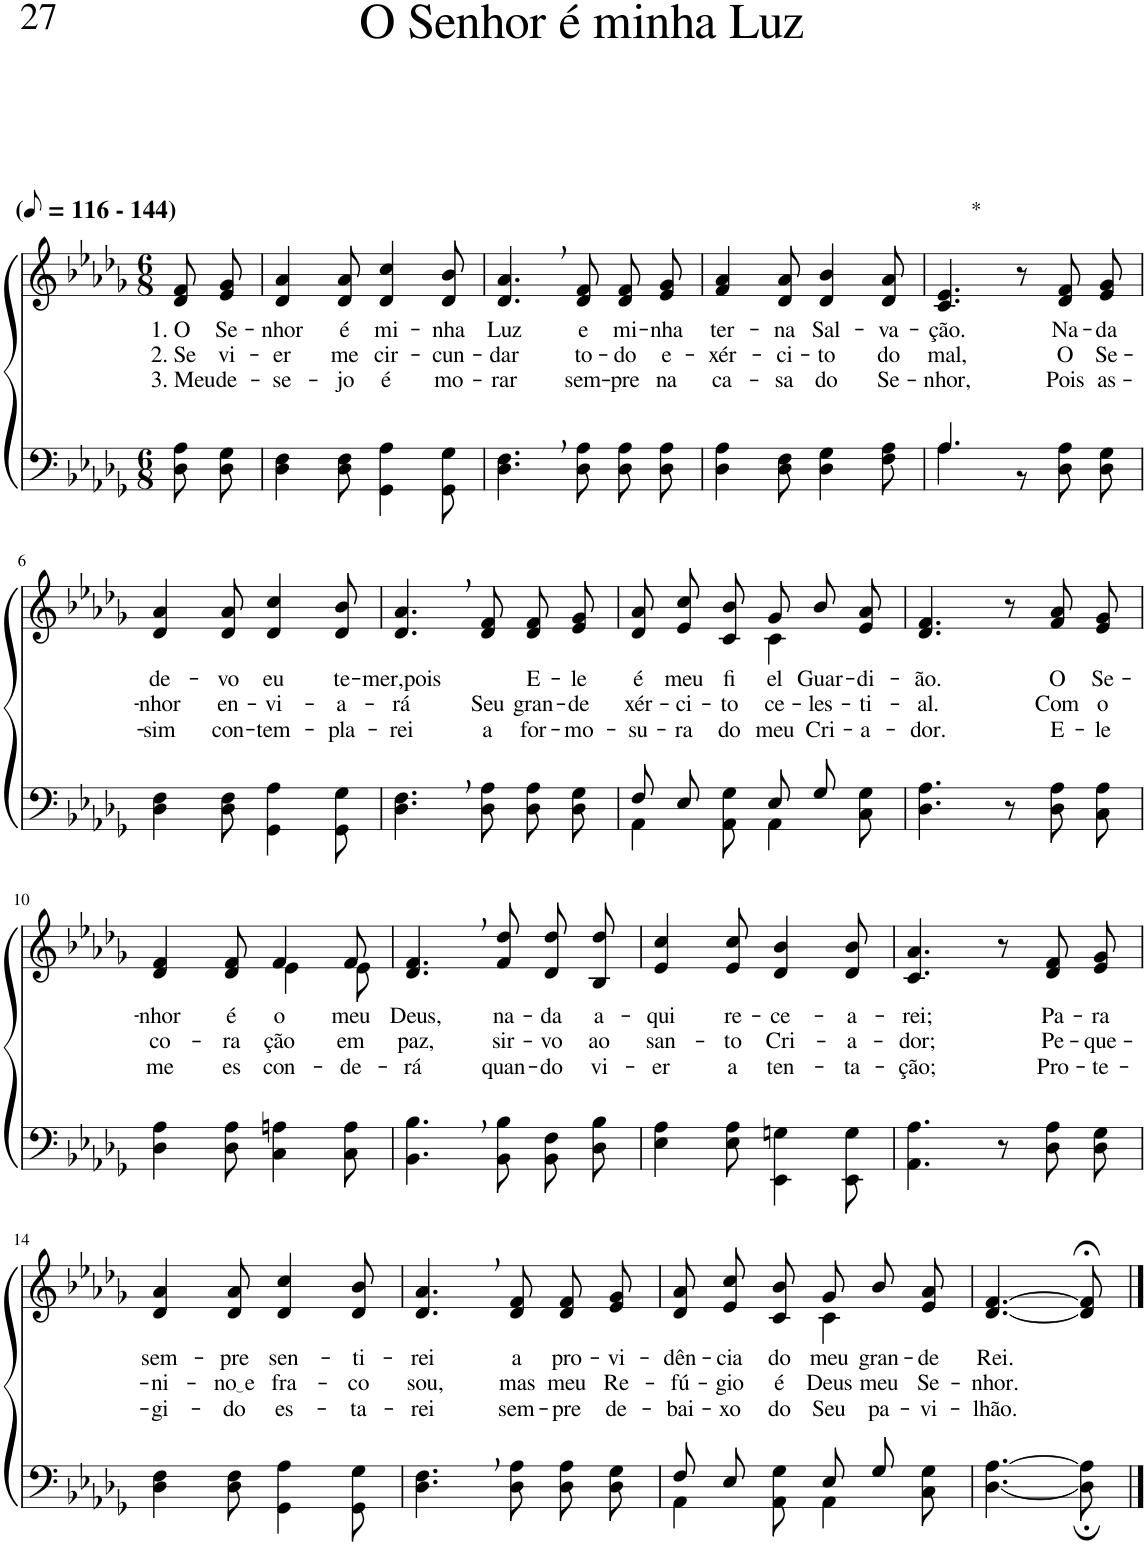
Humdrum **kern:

**kern	**kern	**text	**text	**text
*part2	*part1	*part1	*part1	*part1
*staff2	*staff1	*staff1	*staff1	*staff1
*I"Parte III e IV	*I"Parte I e II	*	*	*
*clefF4	*clefG2	*	*	*
*Trd-1c-2	*Trd-1c-2	*	*	*
*k[b-e-a-d-g-]	*k[b-e-a-d-g-]	*	*	*
*M6/8	*M6/8	*	*	*
*MM58	*MM58	*	*	*
=1	=1	=1	=1	=1
!	!LO:TX:a:B:t=(	!	!	!
!	!LO:TX:a:B:t=- 144)	!	!	!
!	!	!LO:LY:b	!LO:LY:b	!LO:LY:b
8D-\ 8A-\L	8d-/ 8f/L	1. O	2. Se	3. Meu
!	!	!LO:LY:b	!LO:LY:b	!LO:LY:b
8D-\ 8G-\J	8e-/ 8g-/J	Se-	vi-	de-
=2	=2	=2	=2	=2
!	!	!LO:LY:b	!LO:LY:b	!LO:LY:b
4D-\ 4F\	4d-/ 4a-/	-nhor	-er	-se-
!	!	!LO:LY:b	!LO:LY:b	!LO:LY:b
8D-\ 8F\	8d-/ 8a-/	é	me	-jo
!	!	!LO:LY:b	!LO:LY:b	!LO:LY:b
4GG-\ 4A-\	4d-/ 4cc/	mi-	cir-	é
!	!	!LO:LY:b	!LO:LY:b	!LO:LY:b
8GG-\ 8G-\	8d-/ 8b-/	-nha	-cun-	mo-
=3	=3	=3	=3	=3
!	!	!LO:LY:b	!LO:LY:b	!LO:LY:b
4.D-\, 4.F\,	4.d-/, 4.a-/,	Luz	-dar	-rar
!	!	!LO:LY:b	!LO:LY:b	!LO:LY:b
8D-\ 8A-\L	8d-/ 8f/L	e	to-	sem-
!	!	!LO:LY:b	!LO:LY:b	!LO:LY:b
8D-\ 8A-\	8d-/ 8f/	mi-	-do	-pre
!	!	!LO:LY:b	!LO:LY:b	!LO:LY:b
8D-\ 8A-\J	8e-/ 8g-/J	-nha	e-	na
=4	=4	=4	=4	=4
!	!	!LO:LY:b	!LO:LY:b	!LO:LY:b
4D-\ 4A-\	4f/ 4a-/	ter-	-xér-	ca-
!	!	!LO:LY:b	!LO:LY:b	!LO:LY:b
8D-\ 8F\	8d-/ 8a-/	-na	-ci-	-sa
!	!	!LO:LY:b	!LO:LY:b	!LO:LY:b
4D-\ 4G-\	4d-/ 4b-/	Sal-	-to	do
!	!	!LO:LY:b	!LO:LY:b	!LO:LY:b
8F\ 8A-\	8d-/ 8a-/	-va-	do	Se-
=5	=5	=5	=5	=5
*^	*	*	*	*
!	!	!LO:TX:a:t=*	!	!	!
!	!	!	!LO:LY:b	!LO:LY:b	!LO:LY:b
4.A-/	4.A-\	4.c/ 4.e-/	-ção.	mal,	-nhor,
4.ryy	8r	8r	.	.	.
!	!	!	!LO:LY:b	!LO:LY:b	!LO:LY:b
.	8D-\ 8A-\L	8d-/ 8f/L	Na-	O	Pois
!	!	!	!LO:LY:b	!LO:LY:b	!LO:LY:b
.	8D-\ 8G-\J	8e-/ 8g-/J	-da	Se-	as-
!!LO:LB:g=z
=6	=6	=6	=6	=6	=6
!	!	!	!LO:LY:b	!LO:LY:b	!LO:LY:b
*v	*v	*	*	*	*
4D-\ 4F\	4d-/ 4a-/	de-	-nhor	-sim
!	!	!LO:LY:b	!LO:LY:b	!LO:LY:b
8D-\ 8F\	8d-/ 8a-/	-vo	en-	con-
!	!	!LO:LY:b	!LO:LY:b	!LO:LY:b
4GG-\ 4A-\	4d-/ 4cc/	eu	-vi-	-tem-
!	!	!LO:LY:b	!LO:LY:b	!LO:LY:b
8GG-\ 8G-\	8d-/ 8b-/	te-	-a-	-pla-
=7	=7	=7	=7	=7
!	!	!LO:LY:b	!LO:LY:b	!LO:LY:b
4.D-\, 4.F\,	4.d-/, 4.a-/,	-mer,pois	-rá	-rei
!	!	!	!LO:LY:b	!LO:LY:b
8D-\ 8A-\L	8d-/ 8f/L	.	Seu	a
!	!	!LO:LY:b	!LO:LY:b	!LO:LY:b
8D-\ 8A-\	8d-/ 8f/	E-	gran-	for-
!	!	!LO:LY:b	!LO:LY:b	!LO:LY:b
8D-\ 8G-\J	8e-/ 8g-/J	-le	-de	-mo-
=8	=8	=8	=8	=8
*^	*	*	*	*
!	!	!	!LO:LY:b	!LO:LY:b	!LO:LY:b
*	*	*^	*	*	*
8F/L	4AA-\	8d-/ 8a-/L	4.ryy	é	xér-	-su-
!	!	!	!	!LO:LY:b	!LO:LY:b	!LO:LY:b
8E-/J	.	8e-/ 8cc/	.	meu	-ci-	-ra
!	!	!	!	!LO:LY:b	!LO:LY:b	!LO:LY:b
8ryy	8AA-\ 8G-\	8c/ 8b-/J	.	fi-	-to	do
!	!	!	!	!LO:LY:b	!LO:LY:b	!LO:LY:b
8E-/L	4AA-\	8g-/L	4c\	-el	ce-	meu
!	!	!	!	!LO:LY:b	!LO:LY:b	!LO:LY:b
8G-/J	.	8b-/	.	Guar-	-les-	Cri-
!	!	!	!	!LO:LY:b	!LO:LY:b	!LO:LY:b
8ryy	8C\ 8G-\	8e-/ 8a-/J	8ryy	-di-	-ti-	-a-
=9	=9	=9	=9	=9	=9	=9
!	!	!	!	!LO:LY:b	!LO:LY:b	!LO:LY:b
*v	*v	*	*	*	*	*
*	*v	*v	*	*	*
4.D-\ 4.A-\	4.d-/ 4.f/	-ão.	-al.	-dor.
8r	8r	.	.	.
!	!	!LO:LY:b	!LO:LY:b	!LO:LY:b
8D-\ 8A-\L	8f/ 8a-/L	O	Com	E-
!	!	!LO:LY:b	!LO:LY:b	!LO:LY:b
8C\ 8A-\J	8e-/ 8g-/J	Se-	o	-le
!!LO:LB:g=z
=10	=10	=10	=10	=10
!	!	!LO:LY:b	!LO:LY:b	!LO:LY:b
*	*^	*	*	*
4D-\ 4A-\	4d-/ 4f/	4.ryy	-nhor	co-	me
!	!	!	!LO:LY:b	!LO:LY:b	!LO:LY:b
8D-\ 8A-\	8d-/ 8f/	.	é	-ra-	es-
!	!	!	!LO:LY:b	!LO:LY:b	!LO:LY:b
4C\ 4An\	4f/	4e-\	o	-ção	-con-
!	!	!	!LO:LY:b	!LO:LY:b	!LO:LY:b
8C\ 8A\	8f/	8e-\	meu	em	-de-
=11	=11	=11	=11	=11	=11
!	!	!	!LO:LY:b	!LO:LY:b	!LO:LY:b
*	*v	*v	*	*	*
4.BB-\, 4.B-\,	4.d-/, 4.f/,	Deus,	paz,	-rá
!	!	!LO:LY:b	!LO:LY:b	!LO:LY:b
8BB-\ 8B-\L	8f/ 8dd-/L	na-	sir-	quan-
!	!	!LO:LY:b	!LO:LY:b	!LO:LY:b
8BB-\ 8F\	8d-/ 8dd-/	-da	-vo	-do
!	!	!LO:LY:b	!LO:LY:b	!LO:LY:b
8D-\ 8B-\J	8B-/ 8dd-/J	a-	ao	vi-
=12	=12	=12	=12	=12
!	!	!LO:LY:b	!LO:LY:b	!LO:LY:b
4E-\ 4A-\	4e-/ 4cc/	-qui	san-	-er
!	!	!LO:LY:b	!LO:LY:b	!LO:LY:b
8E-\ 8A-\	8e-/ 8cc/	re-	-to	a
!	!	!LO:LY:b	!LO:LY:b	!LO:LY:b
4EE-\ 4Gn\	4d-/ 4b-/	-ce-	Cri-	ten-
!	!	!LO:LY:b	!LO:LY:b	!LO:LY:b
8EE-\ 8G\	8d-/ 8b-/	-a-	-a-	-ta-
=13	=13	=13	=13	=13
!	!	!LO:LY:b	!LO:LY:b	!LO:LY:b
4.AA-\ 4.A-\	4.c/ 4.a-/	-rei;	-dor;	-ção;
8r	8r	.	.	.
!	!	!LO:LY:b	!LO:LY:b	!LO:LY:b
8D-\ 8A-\L	8d-/ 8f/L	Pa-	Pe-	Pro-
!	!	!LO:LY:b	!LO:LY:b	!LO:LY:b
8D-\ 8G-\J	8e-/ 8g-/J	-ra	-que-	-te-
!!LO:LB:g=z
=14	=14	=14	=14	=14
!	!	!LO:LY:b	!LO:LY:b	!LO:LY:b
4D-\ 4F\	4d-/ 4a-/	sem-	-ni-	-gi-
!	!	!LO:LY:b	!LO:LY:b	!LO:LY:b
8D-\ 8F\	8d-/ 8a-/	-pre	no e	-do
!	!	!LO:LY:b	!LO:LY:b	!LO:LY:b
4GG-\ 4A-\	4d-/ 4cc/	sen-	fra-	es-
!	!	!LO:LY:b	!LO:LY:b	!LO:LY:b
8GG-\ 8G-\	8d-/ 8b-/	-ti-	-co	-ta-
=15	=15	=15	=15	=15
!	!	!LO:LY:b	!LO:LY:b	!LO:LY:b
4.D-\, 4.F\,	4.d-/, 4.a-/,	-rei	sou,	-rei
!	!	!LO:LY:b	!LO:LY:b	!LO:LY:b
8D-\ 8A-\L	8d-/ 8f/L	a	mas	sem-
!	!	!LO:LY:b	!LO:LY:b	!LO:LY:b
8D-\ 8A-\	8d-/ 8f/	pro-	meu	-pre
!	!	!LO:LY:b	!LO:LY:b	!LO:LY:b
8D-\ 8G-\J	8e-/ 8g-/J	-vi-	Re-	de-
=16	=16	=16	=16	=16
*^	*	*	*	*
!	!	!	!LO:LY:b	!LO:LY:b	!LO:LY:b
*	*	*^	*	*	*
8F/L	4AA-\	8d-/ 8a-/L	4.ryy	-dên-	-fú-	-bai-
!	!	!	!	!LO:LY:b	!LO:LY:b	!LO:LY:b
8E-/J	.	8e-/ 8cc/	.	-cia	-gio	-xo
!	!	!	!	!LO:LY:b	!LO:LY:b	!LO:LY:b
8ryy	8AA-\ 8G-\	8c/ 8b-/J	.	do	é	do
!	!	!	!	!	!LO:LY:b	!LO:LY:b
!	!	!	!	!LO:LY:b	!	!
8E-/L	4AA-\	8g-/L	4c\	meu	Deus	Seu
!	!	!	!	!LO:LY:b	!LO:LY:b	!LO:LY:b
8G-/J	.	8b-/	.	gran-	meu	pa-
!	!	!	!	!LO:LY:b	!LO:LY:b	!LO:LY:b
8ryy	8C\ 8G-\	8e-/ 8a-/J	8ryy	-de	Se-	-vi-
=17	=17	=17	=17	=17	=17	=17
!	!	!	!	!LO:LY:b	!LO:LY:b	!LO:LY:b
*v	*v	*	*	*	*	*
*	*v	*v	*	*	*
[4.D-\ [4.A-\	[4.d-/ [4.f/	Rei.	-nhor.	-lhão.
8D-\]; 8A-\];	8d-/];< 8f/];<	.	.	.
==	==	==	==	==
*-	*-	*-	*-	*-
